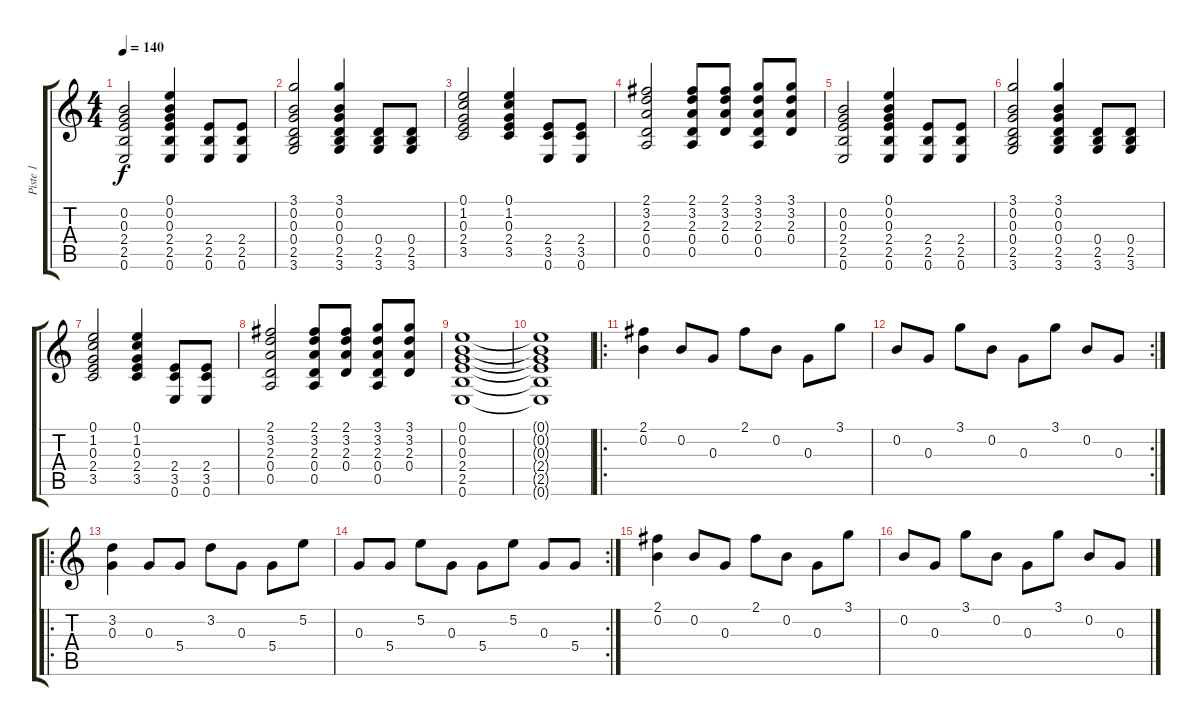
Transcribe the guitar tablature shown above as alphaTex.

\track ("Piste 1" "Piste 1") {instrument acousticguitarsteel}
\staff {score tabs}
\tuning (E4 B3 G3 D3 A2 E2) {hide}
\ts (4 4)
\tempo 140
\clef g2
\ks c
(0.2 0.3 2.4 2.5 0.6).2{dy f} (0.1 0.2 0.3 2.4 2.5 0.6).4 (2.4 2.5 0.6).8 (2.4 2.5 0.6).8 |
(3.1 0.2 0.3 0.4 2.5 3.6).2 (3.1 0.2 0.3 0.4 2.5 3.6).4 (0.4 2.5 3.6).8 (0.4 2.5 3.6).8 |
(0.1 1.2 0.3 2.4 3.5).2 (0.1 1.2 0.3 2.4 3.5).4 (2.4 3.5 0.6).8 (2.4 3.5 0.6).8 |
(2.1 3.2 2.3 0.4 0.5).2 (2.1 3.2 2.3 0.4 0.5).8 (2.1 3.2 2.3 0.4).8 (3.1 3.2 2.3 0.4 0.5).8 (3.1 3.2 2.3 0.4).8 |
(0.2 0.3 2.4 2.5 0.6).2 (0.1 0.2 0.3 2.4 2.5 0.6).4 (2.4 2.5 0.6).8 (2.4 2.5 0.6).8 |
(3.1 0.2 0.3 0.4 2.5 3.6).2 (3.1 0.2 0.3 0.4 2.5 3.6).4 (0.4 2.5 3.6).8 (0.4 2.5 3.6).8 |
(0.1 1.2 0.3 2.4 3.5).2 (0.1 1.2 0.3 2.4 3.5).4 (2.4 3.5 0.6).8 (2.4 3.5 0.6).8 |
(2.1 3.2 2.3 0.4 0.5).2 (2.1 3.2 2.3 0.4 0.5).8 (2.1 3.2 2.3 0.4).8 (3.1 3.2 2.3 0.4 0.5).8 (3.1 3.2 2.3 0.4).8 |
(0.1 0.2 0.3 2.4 2.5 0.6).1 |
(0.1{t} 0.2{t} 0.3{t} 2.4{t} 2.5{t} 0.6{t}).1{volume 10} |
\ro
(2.1 0.2).4 0.2.8 0.3.8 2.1.8 0.2.8 0.3.8 3.1.8 |
\rc 2
0.2.8 0.3.8 3.1.8 0.2.8 0.3.8 3.1.8 0.2.8 0.3.8 |
\ro
(3.2 0.3).4 0.3.8 5.4.8 3.2.8 0.3.8 5.4.8 5.2.8 |
\rc 2
0.3.8 5.4.8 5.2.8 0.3.8 5.4.8 5.2.8 0.3.8 5.4.8 |
(2.1 0.2).4 0.2.8 0.3.8 2.1.8 0.2.8 0.3.8 3.1.8 |
0.2.8 0.3.8 3.1.8 0.2.8 0.3.8 3.1.8 0.2.8 0.3.8
